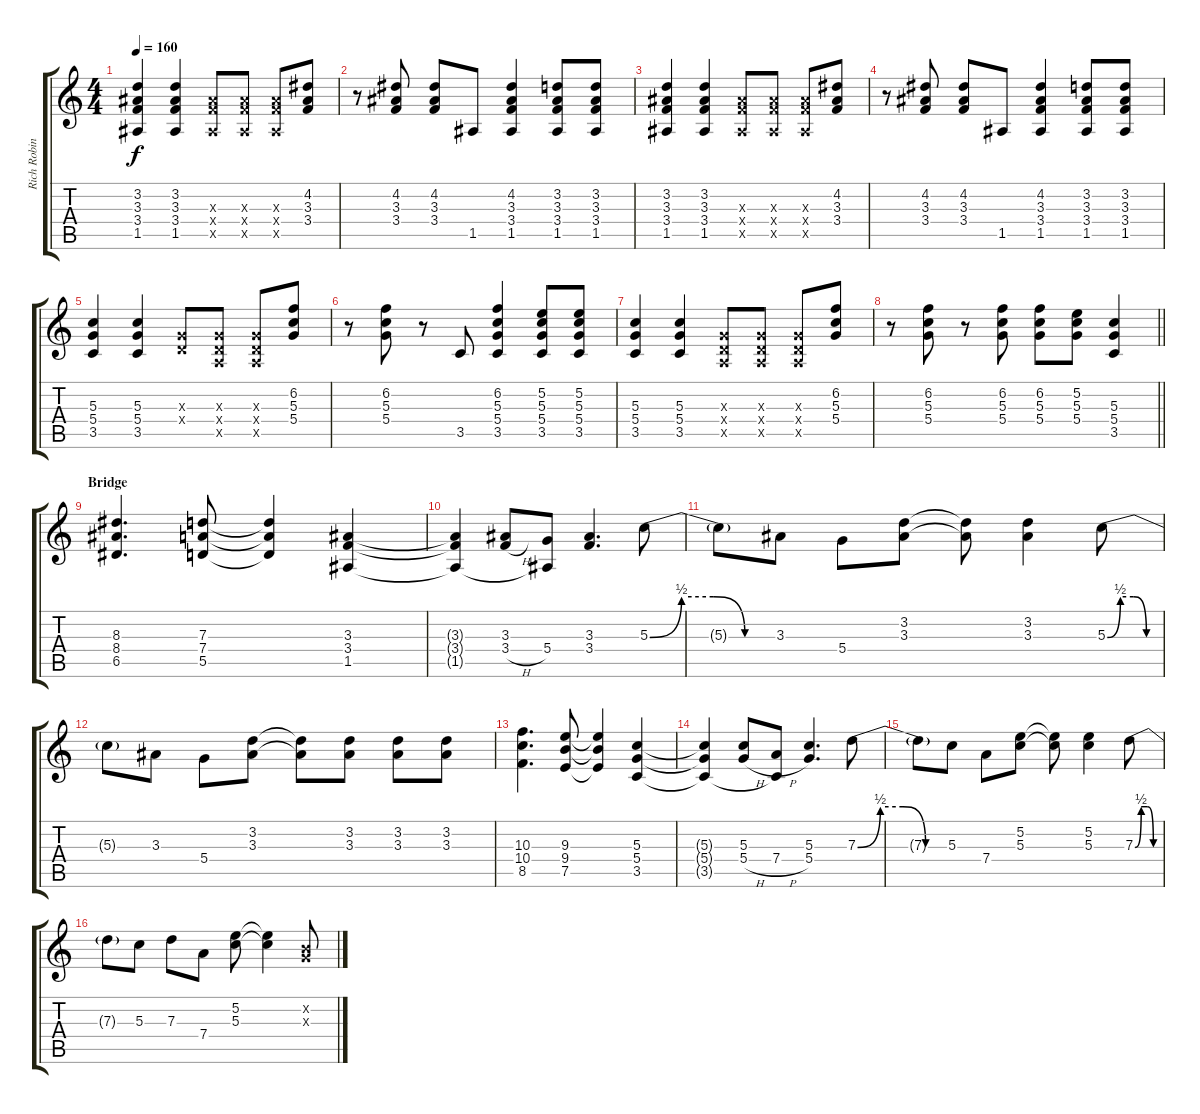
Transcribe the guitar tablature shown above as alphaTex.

\track ("Rich Robinson " "Rich Robin") {instrument distortionguitar}
\staff {score tabs}
\tuning (E4 B3 G3 D3 A2 E2) {hide}
\ts (4 4)
\tempo 160
\clef g2
\ks c
(3.2 3.3 3.4 1.5).4{dy f} (3.2 3.3 3.4 1.5).4 (3.3{x} 3.4{x} 1.5{x}).8 (3.3{x} 3.4{x} 1.5{x}).8 (3.3{x} 3.4{x} 1.5{x}).8 (4.2 3.3 3.4).8 |
r.8 (4.2 3.3 3.4).8 (4.2 3.3 3.4).8 1.5.8 (4.2 3.3 3.4 1.5).4 (3.2 3.3 3.4 1.5).8 (3.2 3.3 3.4 1.5).8 |
(3.2 3.3 3.4 1.5).4 (3.2 3.3 3.4 1.5).4 (3.3{x} 3.4{x} 1.5{x}).8 (3.3{x} 3.4{x} 1.5{x}).8 (3.3{x} 3.4{x} 1.5{x}).8 (4.2 3.3 3.4).8 |
r.8 (4.2 3.3 3.4).8 (4.2 3.3 3.4).8 1.5.8 (4.2 3.3 3.4 1.5).4 (3.2 3.3 3.4 1.5).8 (3.2 3.3 3.4 1.5).8 |
(5.3 5.4 3.5).4 (5.3 5.4 3.5).4 (0.3{x} 0.4{x}).8 (0.3{x} 0.4{x} 0.5{x}).8 (0.3{x} 0.4{x} 0.5{x}).8 (6.2 5.3 5.4).8 |
r.8 (6.2 5.3 5.4).8 r.8 3.5.8 (6.2 5.3 5.4 3.5).4 (5.2 5.3 5.4 3.5).8 (5.2 5.3 5.4 3.5).8 |
(5.3 5.4 3.5).4 (5.3 5.4 3.5).4 (0.3{x} 0.4{x} 0.5{x}).8 (0.3{x} 0.4{x} 0.5{x}).8 (0.3{x} 0.4{x} 0.5{x}).8 (6.2 5.3 5.4).8 |
\barLineRight lightlight
r.8 (6.2 5.3 5.4).8 r.8 (6.2 5.3 5.4).8 (6.2 5.3 5.4).8 (5.2 5.3 5.4).8 (5.3 5.4 3.5).4 |
\section ("" "Bridge")
(8.3 8.4 6.5).4{d} (7.3 7.4 5.5).8 (7.3{t} 7.4{t} 5.5{t}).4 (3.3 3.4 1.5).4 |
(3.3{t} 3.4{t} 1.5{t}).4 (3.3 3.4{h}).8 (5.4 1.5{t}).8 (3.3 3.4).4{d} 5.3{be (custom 0 0 15 2 30 2 45 0 60 0)}.8 |
5.3{t}.8 3.3.8 5.4.8 (3.2 3.3).8 (3.2{t} 3.3{t}).8 (3.2 3.3).4 5.3{be (custom 0 0 15 2 30 2 45 0 60 0)}.8 |
5.3{t}.8 3.3.8 5.4.8 (3.2 3.3).8 (3.2{t} 3.3{t}).8 (3.2 3.3).8 (3.2 3.3).8 (3.2 3.3).8 |
(10.3 10.4 8.5).4{d} (9.3 9.4 7.5).8 (9.3{t} 9.4{t} 7.5{t}).4 (5.3 5.4 3.5).4 |
(5.3{t} 5.4{t} 3.5{t}).4 (5.3 5.4{h}).8 (7.4{h} 3.5{t}).8 (5.3 5.4).4{d} 7.3{be (custom 0 0 15 2 30 2 45 0 60 0)}.8 |
7.3{t}.8 5.3.8 7.4.8 (5.2 5.3).8 (5.2{t} 5.3{t}).8 (5.2 5.3).4 7.3{be (custom 0 0 15 2 30 2 45 0 60 0)}.8 |
7.3{t}.8 5.3.8 7.3.8 7.4.8 (5.2 5.3).8 (5.2{t} 5.3{t}).4 (0.2{x} 0.3{x}).8
